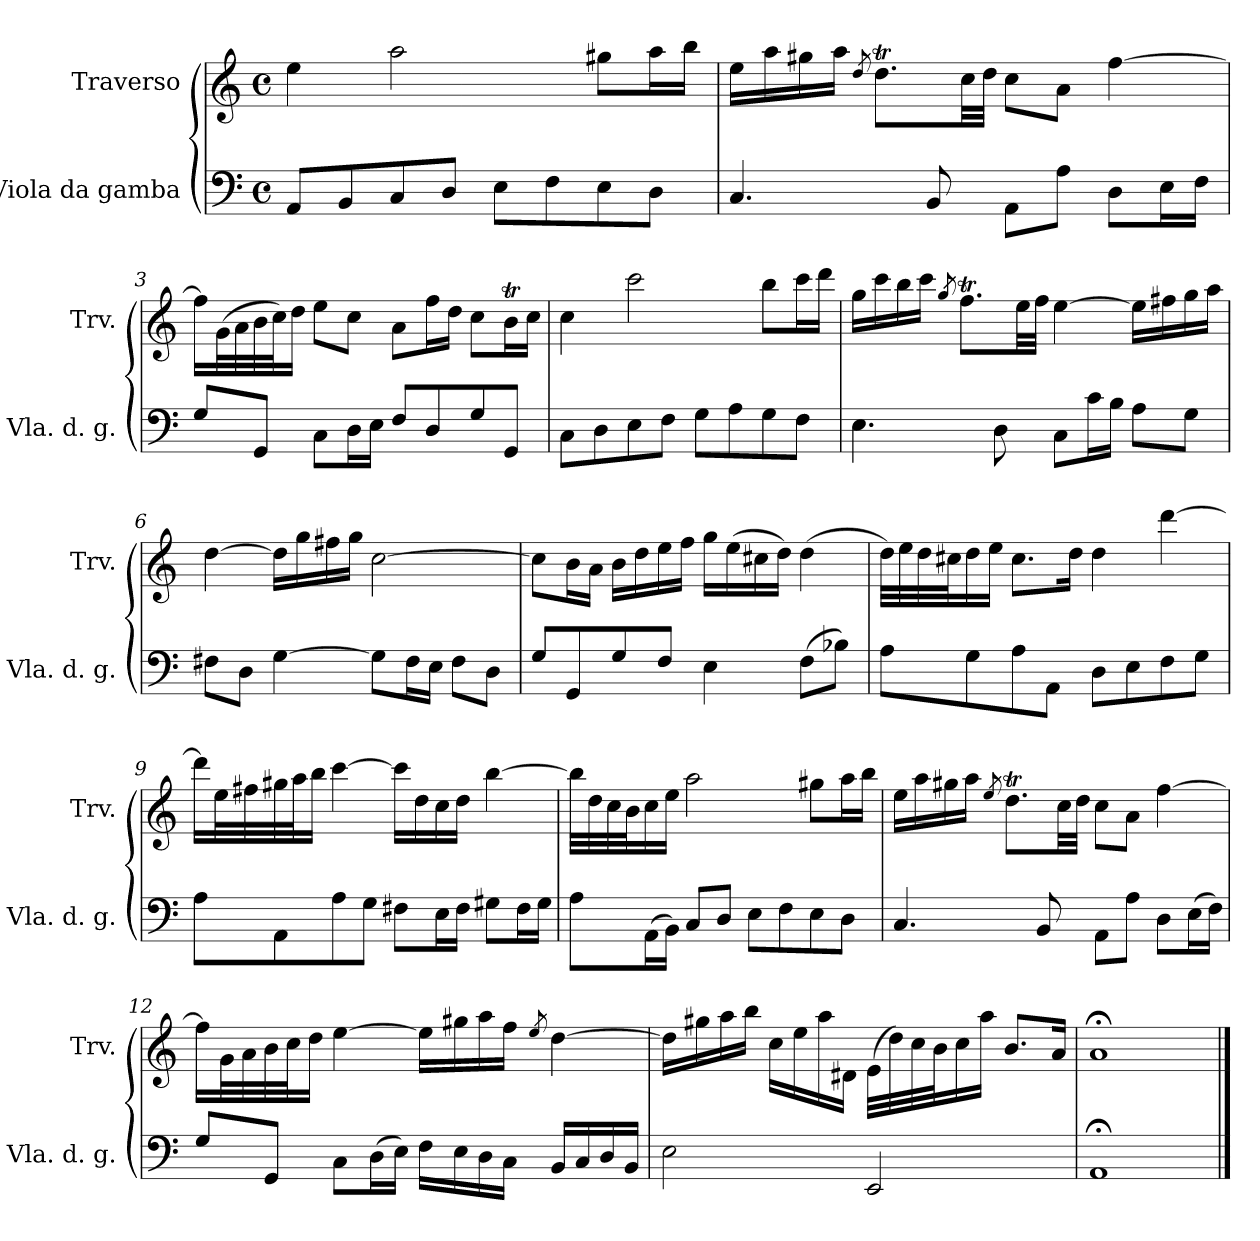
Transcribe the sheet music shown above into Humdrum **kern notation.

**kern	**kern
*part2	*part1
*staff2	*staff1
*I"Viola da gamba	*I"Traverso
*I'Vla. d. g.	*I'Trv.
*clefF4	*clefG2
*k[]	*k[]
*M4/4	*M4/4
*met(c)	*met(c)
*MM40	*MM40
=1	=1
8AA/L	4ee\
8BB/	.
8C/	2aa\
8D/J	.
8E\L	.
8F\	.
8E\	8gg#X\L
8D\J	16aa\L
.	16bb\JJ
=2	=2
4.C/	16ee\LL
.	16aa\
.	16gg#X\
.	16aa\JJ
.	8qdd/
.	8.ddT\L
8BB/	.
.	32cc\LL
.	32dd\JJJ
8AA\L	8cc\L
8A\J	8a\J
8D\L	[4ff\
16E\L	.
16F\JJ	.
=3	=3
8G/L	16ff\LL]
.	(32g\L
.	32a\
8GG/J	32b\
.	32cc\J)
.	16dd\JJ
8C\L	8ee\L
16D\L	8cc\J
16E\JJ	.
8F/L	8a\L
8D/	16ff\L
.	16dd\JJ
8G/	8cc\L
8GG/J	16bt\L
.	16cc\JJ
!!LO:LB:g=z
=4	=4
8C\L	4cc\
8D\	.
8E\	2ccc\
8F\J	.
8G\L	.
8A\	.
8G\	8bb\L
8F\J	16ccc\L
.	16ddd\JJ
=5	=5
4.E\	16gg\LL
.	16ccc\
.	16bb\
.	16ccc\JJ
.	8qgg/
.	8.ffT\L
8D\	.
.	32ee\LL
.	32ff\JJJ
8C\L	[4ee\
16c\L	.
16B\JJ	.
8A\L	16ee\LL]
.	16ff#X\
8G\J	16gg\
.	16aa\JJ
=6	=6
8F#X\L	[4dd\
8D\J	.
[4G\	16dd\LL]
.	16gg\
.	16ff#X\
.	16gg\JJ
8G\L]	[2cc\
16F#\L	.
16E\JJ	.
8F#\L	.
8D\J	.
!!LO:LB:g=z
=7	=7
8G/L	8cc\L]
8GG/	16b\L
.	16a\JJ
8G/	16b\LL
.	16dd\
8F/J	16ee\
.	16ff\JJ
4E\	16gg\LL
.	(16ee\
.	16cc#X\
.	16dd\JJ)
(8F\L	(4dd\
8B-X\J)	.
=8	=8
8A\L	32dd\LLL)
.	32ee\
.	32dd\
.	32cc#X\J
8G\	16dd\
.	16ee\JJ
8A\	8.cc#\L
8AA\J	.
.	16dd\Jk
8D\L	4dd\
8E\	.
8F\	[4ddd\
8G\J	.
!!LO:LB:g=z
=9	=9
8A\L	16ddd\LL]
.	32ee\L
.	32ff#X\
8AA\	32gg#X\
.	32aa\J
.	16bb\JJ
8A\	[4ccc\
8G\J	.
8F#X\L	16ccc\LL]
.	16dd\
16E\L	16cc\
16F#\JJ	16dd\JJ
8G#X\L	[4bb\
16F#\L	.
16G#\JJ	.
=10	=10
8A\L	32bb\LLL]
.	32dd\
.	32cc\
.	32b\J
(16AA\L	16cc\
16BB\JJ)	16ee\JJ
8C/L	2aa\
8D/J	.
8E\L	.
8F\	.
8E\	8gg#X\L
8D\J	16aa\L
.	16bb\JJ
!!LO:LB:g=z
=11	=11
4.C/	16ee\LL
.	16aa\
.	16gg#X\
.	16aa\JJ
.	8qee/
.	8.ddT\L
8BB/	.
.	32cc\LL
.	32dd\JJJ
8AA\L	8cc\L
8A\J	8a\J
8D\L	[4ff\
(16E\L	.
16F\JJ)	.
=12	=12
8G/L	16ff\LL]
.	32g\L
.	32a\
8GG/J	32b\
.	32cc\J
.	16dd\JJ
8C\L	[4ee\
(16D\L	.
16E\JJ)	.
16F\LL	16ee\LL]
16E\	16gg#X\
16D\	16aa\
16C\JJ	16ff\JJ
.	8qee/
16BB/LL	[4dd\
16C/	.
16D/	.
16BB/JJ	.
!!LO:LB:g=z
=13	=13
2E\	16dd\LL]
.	16gg#X\
.	16aa\
.	16bb\JJ
.	16cc\LL
.	16ee\
.	16aa\
.	16d#X\JJ
2EE/	(32e\LLL
.	32dd\)
.	32cc\
.	32b\J
.	16cc\
.	16aa\JJ
.	8.b/L
.	16a/Jk
=14	=14
1AA;<	1a;<
==	==
*-	*-
